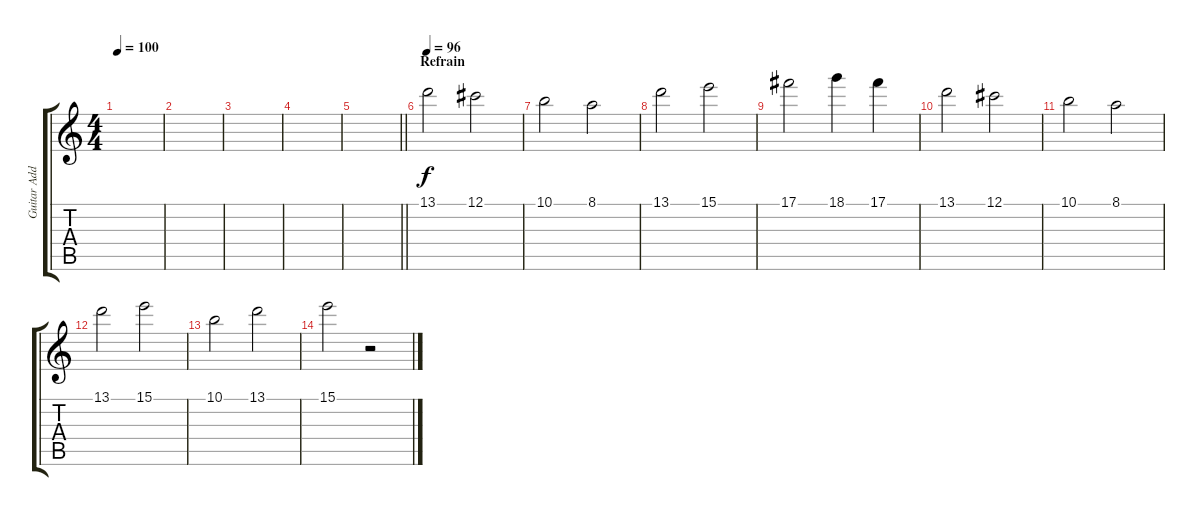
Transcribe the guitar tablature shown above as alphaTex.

\track ("Guitar Add. #3" "Guitar Add") {instrument overdrivenguitar}
\staff {score tabs}
\tuning (Db4 Ab3 E3 B2 Gb2 B1) {hide}
\ts (4 4)
\tempo 100
\clef g2
\ks c
|
|
|
|
\barLineRight lightlight
|
\section ("" "Refrain")
\tempo 96
13.1.2 12.1.2 |
10.1.2 8.1.2 |
13.1.2 15.1.2 |
17.1.2 18.1.4 17.1.4 |
13.1.2 12.1.2 |
10.1.2 8.1.2 |
13.1.2 15.1.2 |
10.1.2 13.1.2 |
15.1.2 r.2
